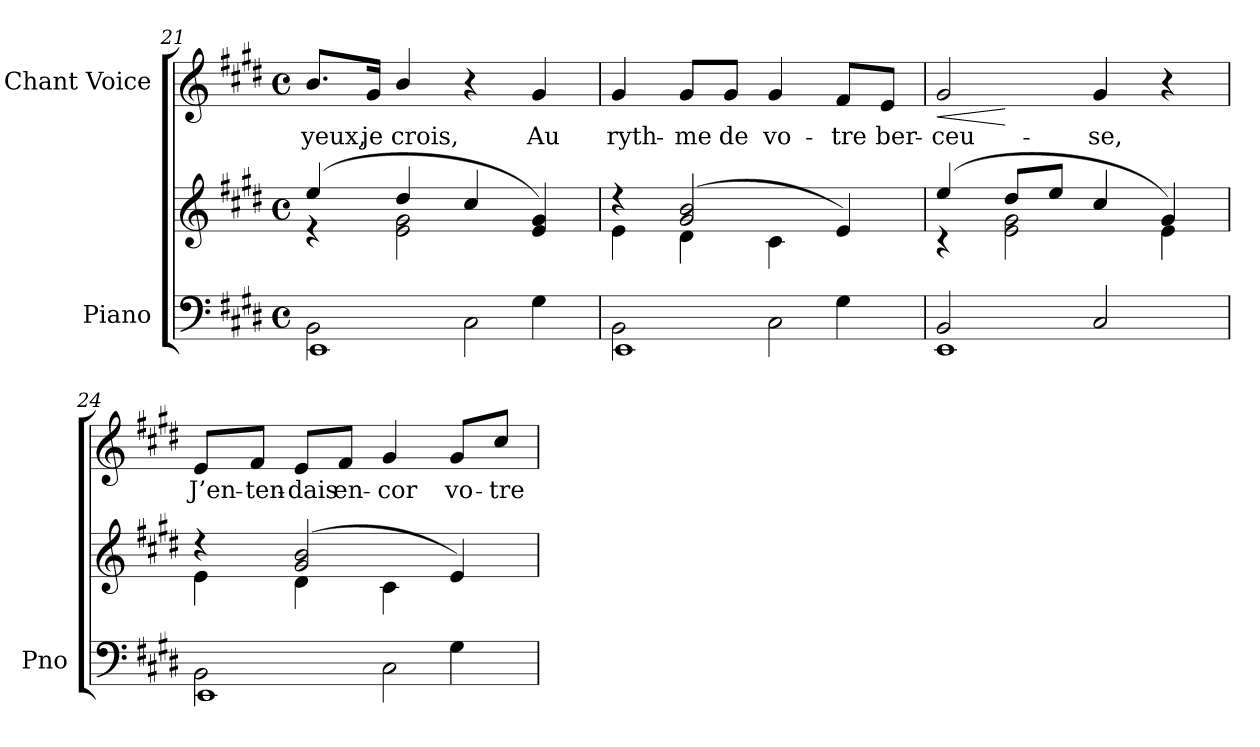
**kern	**kern	**kern	**text	**dynam
*part2	*part2	*part1	*part1	*part1
*staff3	*staff2	*staff1	*staff1	*staff1
*I"Piano	*	*I"Chant Voice	*	*
*I'Pno	*	*	*	*
*clefF4	*clefG2	*clefG2	*	*
*k[f#c#g#d#]	*k[f#c#g#d#]	*k[f#c#g#d#]	*	*
*M4/4	*M4/4	*M4/4	*	*
*met(c)	*met(c)	*met(c)	*	*
=21	=21	=21	=21	=21
*^	*^	*	*	*
*	*^	*	*	*	*	*
2.ryy	2BB\	1EE	(4ee/	4r	8.b/L	yeux,	.
.	.	.	.	.	16g#/Jk	je	.
.	.	.	4dd#/	(<2e\ 2g#\	4b/	crois,	.
.	2C#\	.	4cc#/	.	4r	.	.
4G#\)	.	.	4e/ 4g#/)	4ryy	4g#/	Au	.
=22	=22	=22	=22	=22	=22	=22	=22
2.ryy	2BB\	1EE	4r	(<4e\	4g#/	ryth-	.
.	.	.	(2g#/ 2b/	4d#\	8g#/L	-me	.
.	.	.	.	.	8g#/J	de	.
.	2C#\	.	.	4c#\	4g#/	vo-	.
4G#\)	.	.	4e/)	4ryy	8f#/L	-tre	.
.	.	.	.	.	8e/J	ber-	.
*	*v	*v	*	*	*	*	*
=23	=23	=23	=23	=23	=23	=23
!	!	!	!	!	!	!LO:HP:b
*	*	*	*	*^	*	*
2BB/	1EE	(4ee/	4r	2g#/	4ryy	-ceu-	<
.	.	8dd#/L	2e\ 2g#\	.	4ryy	.	[
.	.	8ee/J	.	.	.	.	.
2C#/	.	4cc#/	.	4g#/	2ryy	-se,	.
.	.	4g#/)	4e\	4r	.	.	.
*	*	*	*	*v	*v	*	*
=24	=24	=24	=24	=24	=24	=24
*	*^	*	*	*	*	*
2.ryy	2BB\	1EE	4r	(<4e\	8e/L	J’en-	.
.	.	.	.	.	8f#/J	-ten-	.
.	.	.	(2g#/ 2b/	4d#\	8e/L	-dais	.
.	.	.	.	.	8f#/J	en-	.
.	2C#\	.	.	4c#\	4g#/	-cor	.
4G#\)	.	.	4e/)	4ryy	8g#/L	vo-	.
.	.	.	.	.	8cc#/J	-tre	.
*v	*v	*v	*	*	*	*	*
*	*v	*v	*	*	*
=	=	=	=	=
*-	*-	*-	*-	*-
